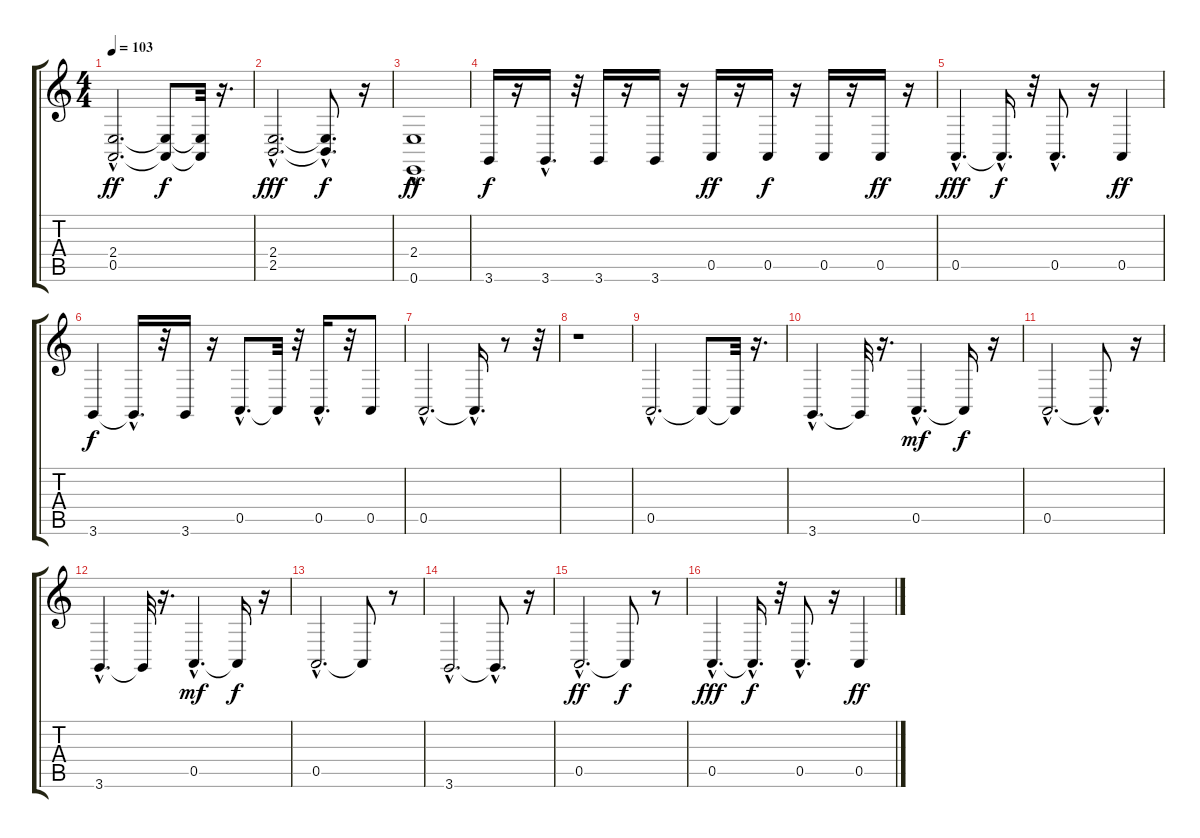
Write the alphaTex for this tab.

\track "" {instrument clavinet}
\staff {score tabs}
\tuning (E4 B3 G3 D3 A2 E2) {hide}
\ts (4 4)
\tempo 103
\clef g2
\ks c
(2.4{hac} 0.5{hac}).2{d dy ff} (2.4{t} 0.5{t}).8{dy f} (2.4{t} 0.5{t}).32 r.16{d} |
(2.4{hac} 2.5{hac}).2{d dy fff} (2.4{hac t} 2.5{hac t}).8{d dy f} r.16 |
(2.4 0.6{hac}).1{dy ff} |
3.6.16{dy f} r.16 3.6{hac}.16{d} r.32 3.6.16 r.16 3.6.16 r.16 0.5.16{dy ff} r.16 0.5.16{dy f} r.16 0.5.16 r.16 0.5.16{dy ff} r.16 |
0.5{hac}.4{d dy fff} 0.5{hac t}.16{d dy f} r.32 0.5{hac}.8{d} r.16 0.5.4{dy ff} |
3.6.4{dy f} 3.6{hac t}.16{d} r.32 3.6.16 r.16 0.5{hac}.8{d} 0.5{t}.32 r.32 0.5{hac}.16{d} r.32 0.5.8 |
0.5{hac}.2{d} 0.5{hac t}.16{d} r.8 r.32 |
r.1 |
0.5{hac}.2{d} 0.5{t}.8 0.5{t}.32 r.16{d} |
3.6{hac}.4{d} 3.6{t}.32 r.16{d} 0.5{hac}.4{d dy mf} 0.5{t}.16{dy f} r.16 |
0.5{hac}.2{d} 0.5{hac t}.8{d} r.16 |
3.6{hac}.4{d} 3.6{t}.32 r.16{d} 0.5{hac}.4{d dy mf} 0.5{t}.16{dy f} r.16 |
0.5{hac}.2{d} 0.5{t}.8 r.8 |
3.6{hac}.2{d} 3.6{hac t}.8{d} r.16 |
0.5{hac}.2{d dy ff} 0.5{t}.8{dy f} r.8 |
0.5{hac}.4{d dy fff} 0.5{hac t}.16{d dy f} r.32 0.5{hac}.8{d} r.16 0.5.4{dy ff}
